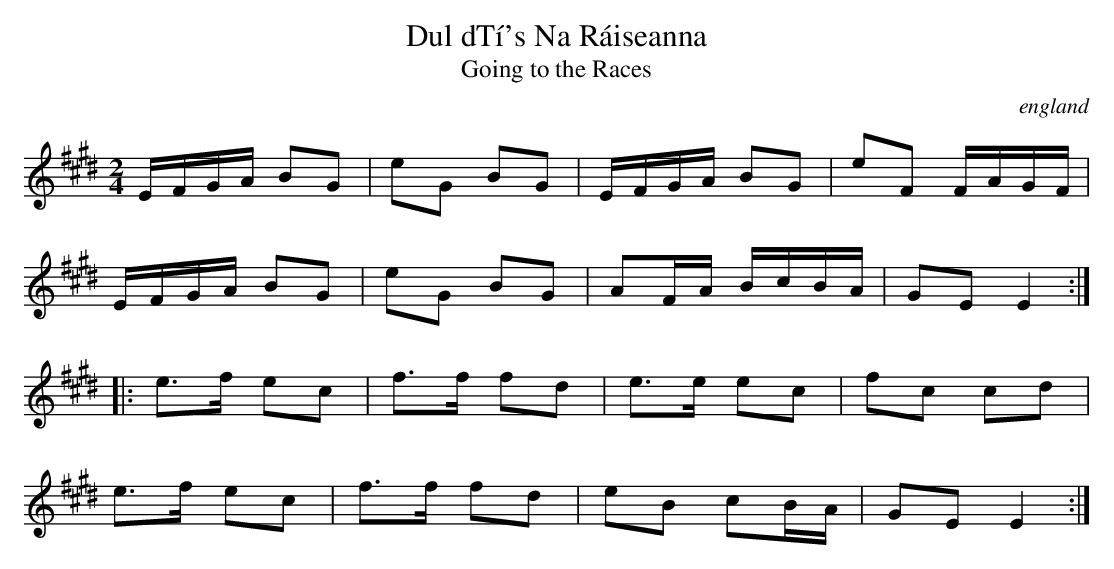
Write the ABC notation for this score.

X:1
T:Dul dT\'i's Na R\'aiseanna
T:Going to the Races
O:england
M:2/4
L:1/8
K:E
E/F/G/A/ BG|eG BG|E/F/G/A/ BG|eF F/A/G/F/|
E/F/G/A/ BG|eG BG|AF/A/ B/c/B/A/|GE E2:|
|:e>f ec|f>f fd|e>e ec|fc cd|
e>f ec|f>f fd|eB cB/A/|GE E2:|
